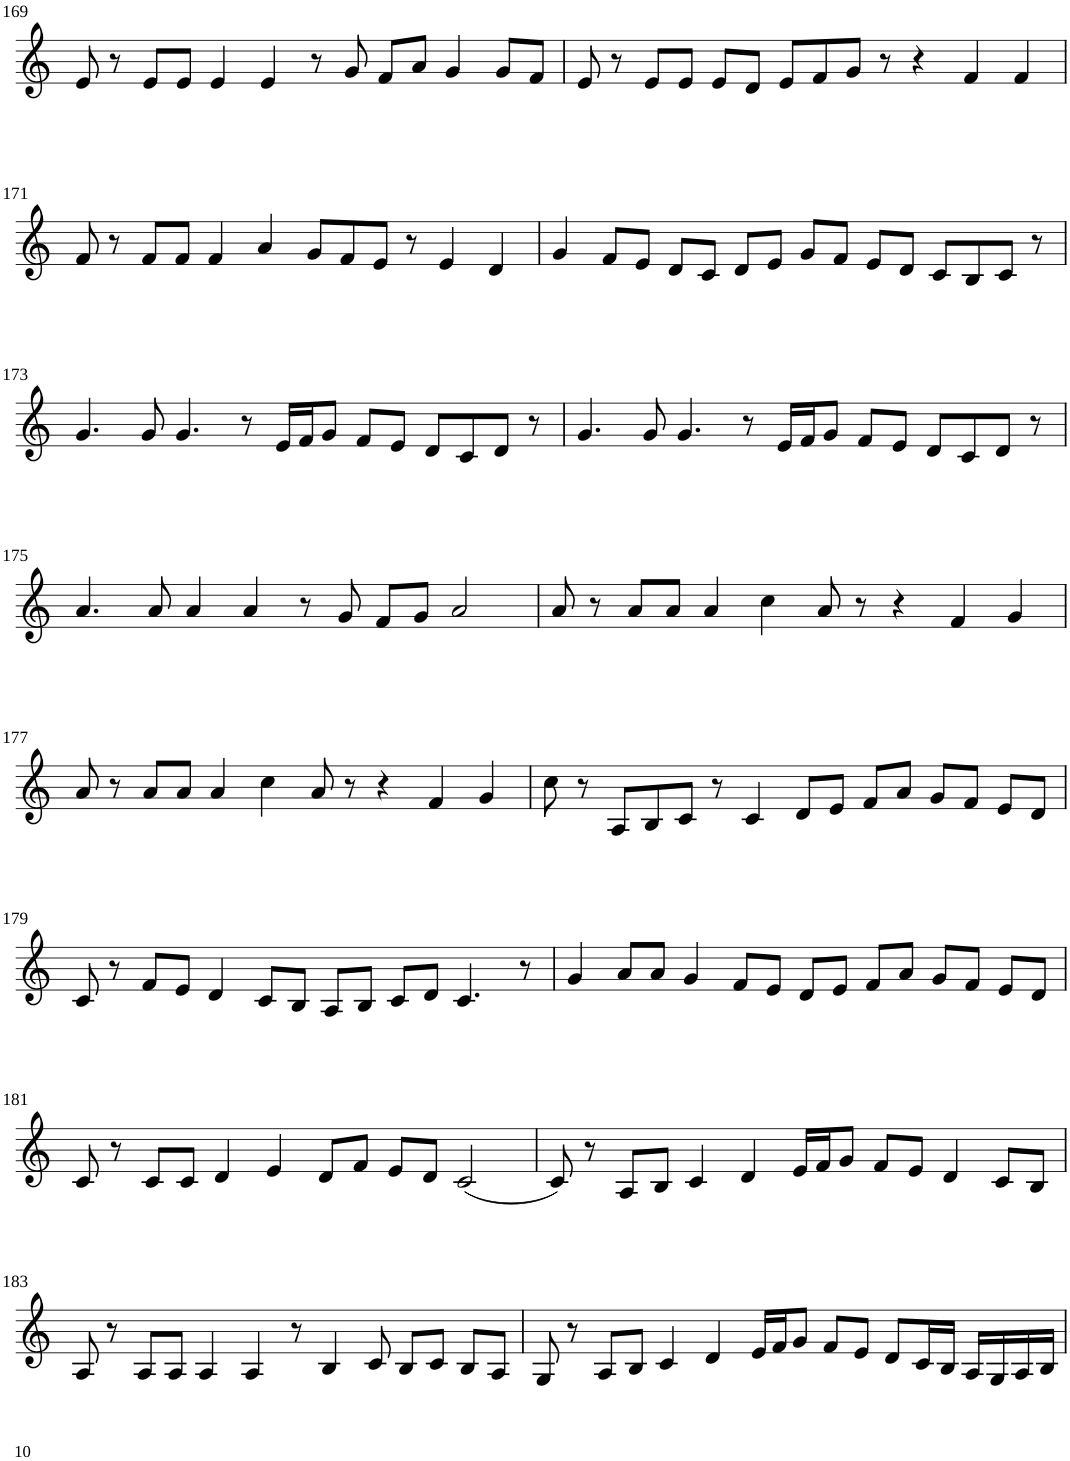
**kern
*part1
*staff1
*I"Violin
!!LO:PB:g=z
*clefG2
*k[]
*M8/4
=169
8e/
8r
8e/L
8e/J
4e/
4e/
8r
8g/
8f/L
8a/J
4g/
8g/L
8f/J
=170
8e/
8r
8e/L
8e/J
8e/L
8d/J
8e/L
8f/
8g/J
8r
4r
4f/
4f/
!!LO:LB:g=z
=171
8f/
8r
8f/L
8f/J
4f/
4a/
8g/L
8f/
8e/J
8r
4e/
4d/
=172
4g/
8f/L
8e/J
8d/L
8c/J
8d/L
8e/J
8g/L
8f/J
8e/L
8d/J
8c/L
8B/
8c/J
8r
!!LO:LB:g=z
=173
4.g/
8g/
4.g/
8r
16e/LL
16f/J
8g/J
8f/L
8e/J
8d/L
8c/
8d/J
8r
=174
4.g/
8g/
4.g/
8r
16e/LL
16f/J
8g/J
8f/L
8e/J
8d/L
8c/
8d/J
8r
!!LO:LB:g=z
=175
4.a/
8a/
4a/
4a/
8r
8g/
8f/L
8g/J
2a/
=176
8a/
8r
8a/L
8a/J
4a/
4cc\
8a/
8r
4r
4f/
4g/
!!LO:LB:g=z
=177
8a/
8r
8a/L
8a/J
4a/
4cc\
8a/
8r
4r
4f/
4g/
=178
8cc\
8r
8A/L
8B/
8c/J
8r
4c/
8d/L
8e/J
8f/L
8a/J
8g/L
8f/J
8e/L
8d/J
!!LO:LB:g=z
=179
8c/
8r
8f/L
8e/J
4d/
8c/L
8B/J
8A/L
8B/J
8c/L
8d/J
4.c/
8r
=180
4g/
8a/L
8a/J
4g/
8f/L
8e/J
8d/L
8e/J
8f/L
8a/J
8g/L
8f/J
8e/L
8d/J
!!LO:LB:g=z
=181
8c/
8r
8c/L
8c/J
4d/
4e/
8d/L
8f/J
8e/L
8d/J
(2c/
=182
8c/)
8r
8A/L
8B/J
4c/
4d/
16e/LL
16f/J
8g/J
8f/L
8e/J
4d/
8c/L
8B/J
!!LO:LB:g=z
=183
8A/
8r
8A/L
8A/J
4A/
4A/
8r
4B/
8c/
8B/L
8c/J
8B/L
8A/J
=184
8G/
8r
8A/L
8B/J
4c/
4d/
16e/LL
16f/J
8g/J
8f/L
8e/J
8d/L
16c/L
16B/JJ
16A/LL
16G/
16A/
16B/JJ
=
*-
